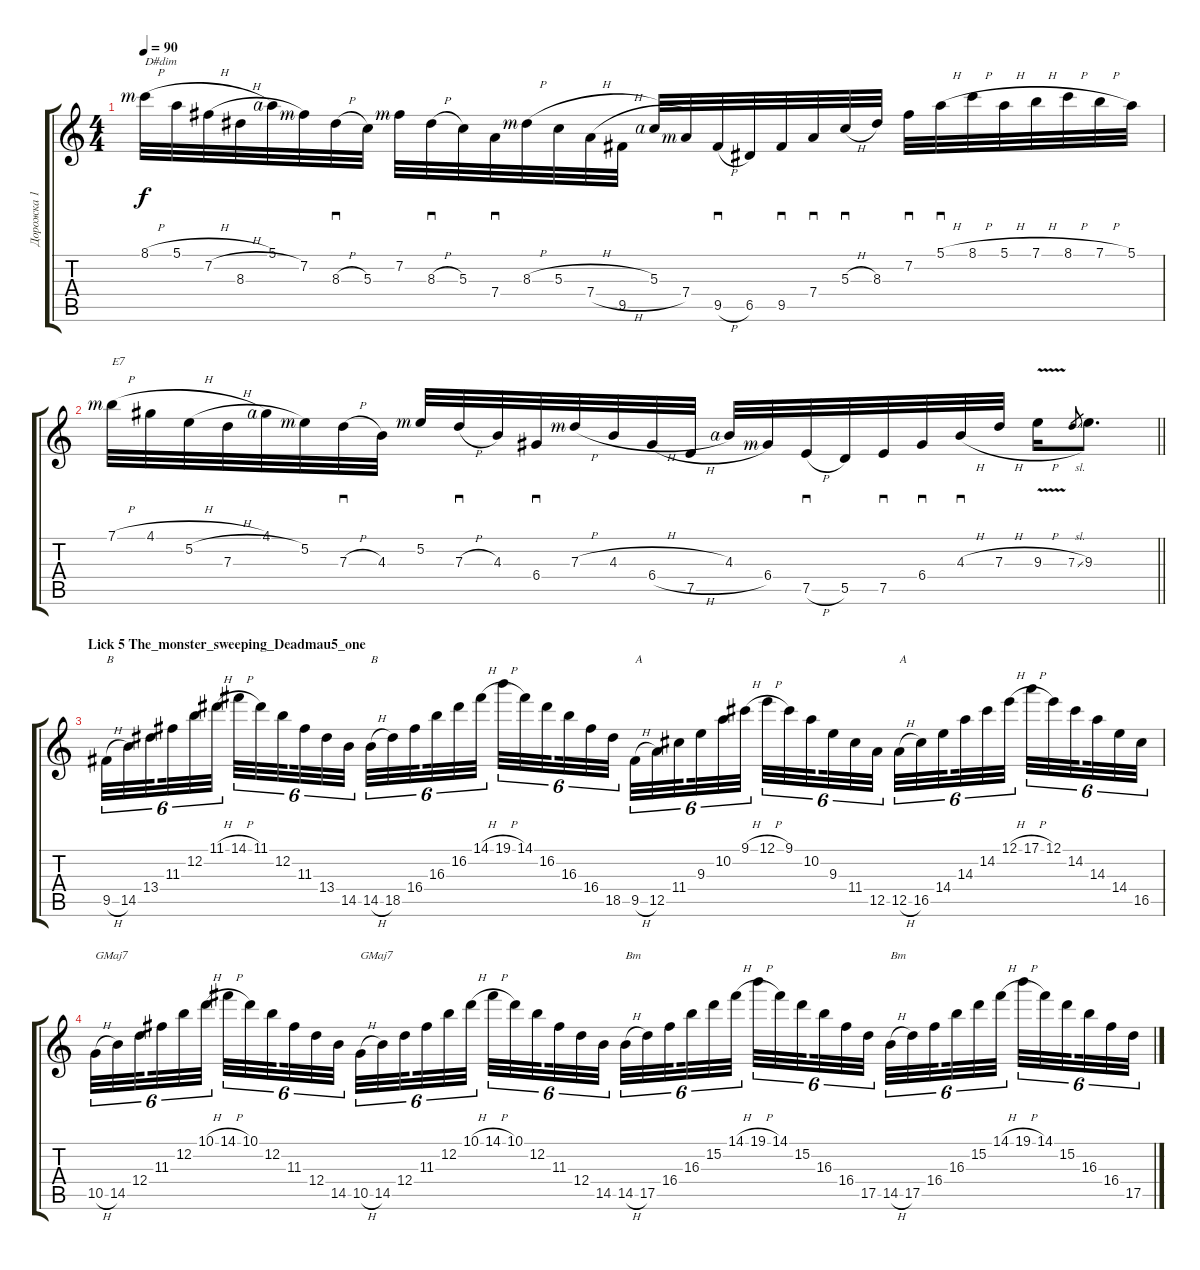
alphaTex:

\track ("Дорожка 1" "Дорожка 1") {instrument overdrivenguitar}
\staff {score tabs}
\tuning (E4 B3 G3 D3 A2 E2) {hide}
\ts (4 4)
\tempo 90
\clef g2
\ks c
8.1{h rf 3}.32{txt "D#dim" dy f} 5.1{h}.32 7.2{h}.32 8.3.32 5.1{rf 4}.32 7.2{rf 3}.32 8.3{h}.32{sd} 5.3.32 7.2{rf 3}.32 8.3{h}.32{sd} 5.3.32 7.4.32{sd} 8.3{h rf 3}.32 5.3{h}.32 7.4{h}.32 9.5.32 5.3{rf 4}.32 7.4{rf 3}.32 9.5{h}.32{sd} 6.5.32 9.5.32{sd} 7.4.32{sd} 5.3{h}.32{sd} 8.3.32 7.2.32{sd} 5.1{h}.32{sd} 8.1{h}.32 5.1{h}.32 7.1{h}.32 8.1{h}.32 7.1{h}.32 5.1.32 |
\barLineRight lightlight
7.1{h rf 3}.32{txt "E7"} 4.1{h}.32 5.2{h}.32 7.3.32 4.1{rf 4}.32 5.2{rf 3}.32 7.3{h}.32{sd} 4.3.32 5.2{rf 3}.32 7.3{h}.32{sd} 4.3.32 6.4.32{sd} 7.3{h rf 3}.32 4.3{h}.32 6.4{h}.32 7.5.32 4.3{rf 4}.32 6.4{rf 3}.32 7.5{h}.32{sd} 5.5.32 7.5.32{sd} 6.4.32{sd} 4.3{h}.32{sd} 7.3{h}.32 9.3{v h}.16 7.3{sl}.8{gr} 9.3.8{d} |
\section ("" "Lick 5 The_monster_sweeping_Deadmau5_one")
9.5{h}.32{tu (6 4) txt "B"} 14.5.32{tu (6 4)} 13.4.32{tu (6 4) beam splitsecondary} 11.3.32{tu (6 4)} 12.2.32{tu (6 4)} 11.1{h}.32{tu (6 4) beam splitsecondary} 14.1{h}.32{tu (6 4)} 11.1.32{tu (6 4)} 12.2.32{tu (6 4) beam splitsecondary} 11.3.32{tu (6 4)} 13.4.32{tu (6 4)} 14.5.32{tu (6 4)} 14.5{h}.32{tu (6 4) txt "B"} 18.5.32{tu (6 4)} 16.4.32{tu (6 4) beam splitsecondary} 16.3.32{tu (6 4)} 16.2.32{tu (6 4)} 14.1{h}.32{tu (6 4) beam splitsecondary} 19.1{h}.32{tu (6 4)} 14.1.32{tu (6 4)} 16.2.32{tu (6 4) beam splitsecondary} 16.3.32{tu (6 4)} 16.4.32{tu (6 4)} 18.5.32{tu (6 4)} 9.5{h}.32{tu (6 4) txt "A"} 12.5.32{tu (6 4)} 11.4.32{tu (6 4) beam splitsecondary} 9.3.32{tu (6 4)} 10.2.32{tu (6 4)} 9.1{h}.32{tu (6 4) beam splitsecondary} 12.1{h}.32{tu (6 4)} 9.1.32{tu (6 4)} 10.2.32{tu (6 4) beam splitsecondary} 9.3.32{tu (6 4)} 11.4.32{tu (6 4)} 12.5.32{tu (6 4)} 12.5{h}.32{tu (6 4) txt "A"} 16.5.32{tu (6 4)} 14.4.32{tu (6 4) beam splitsecondary} 14.3.32{tu (6 4)} 14.2.32{tu (6 4)} 12.1{h}.32{tu (6 4) beam splitsecondary} 17.1{h}.32{tu (6 4)} 12.1.32{tu (6 4)} 14.2.32{tu (6 4) beam splitsecondary} 14.3.32{tu (6 4)} 14.4.32{tu (6 4)} 16.5.32{tu (6 4)} |
10.5{h}.32{tu (6 4) txt "GMaj7"} 14.5.32{tu (6 4)} 12.4.32{tu (6 4) beam splitsecondary} 11.3.32{tu (6 4)} 12.2.32{tu (6 4)} 10.1{h}.32{tu (6 4) beam splitsecondary} 14.1{h}.32{tu (6 4)} 10.1.32{tu (6 4)} 12.2.32{tu (6 4) beam splitsecondary} 11.3.32{tu (6 4)} 12.4.32{tu (6 4)} 14.5.32{tu (6 4)} 10.5{h}.32{tu (6 4) txt "GMaj7"} 14.5.32{tu (6 4)} 12.4.32{tu (6 4) beam splitsecondary} 11.3.32{tu (6 4)} 12.2.32{tu (6 4)} 10.1{h}.32{tu (6 4) beam splitsecondary} 14.1{h}.32{tu (6 4)} 10.1.32{tu (6 4)} 12.2.32{tu (6 4) beam splitsecondary} 11.3.32{tu (6 4)} 12.4.32{tu (6 4)} 14.5.32{tu (6 4)} 14.5{h}.32{tu (6 4) txt "Bm"} 17.5.32{tu (6 4)} 16.4.32{tu (6 4) beam splitsecondary} 16.3.32{tu (6 4)} 15.2.32{tu (6 4)} 14.1{h}.32{tu (6 4) beam splitsecondary} 19.1{h}.32{tu (6 4)} 14.1.32{tu (6 4)} 15.2.32{tu (6 4) beam splitsecondary} 16.3.32{tu (6 4)} 16.4.32{tu (6 4)} 17.5.32{tu (6 4)} 14.5{h}.32{tu (6 4) txt "Bm"} 17.5.32{tu (6 4)} 16.4.32{tu (6 4) beam splitsecondary} 16.3.32{tu (6 4)} 15.2.32{tu (6 4)} 14.1{h}.32{tu (6 4) beam splitsecondary} 19.1{h}.32{tu (6 4)} 14.1.32{tu (6 4)} 15.2.32{tu (6 4) beam splitsecondary} 16.3.32{tu (6 4)} 16.4.32{tu (6 4)} 17.5.32{tu (6 4)}
